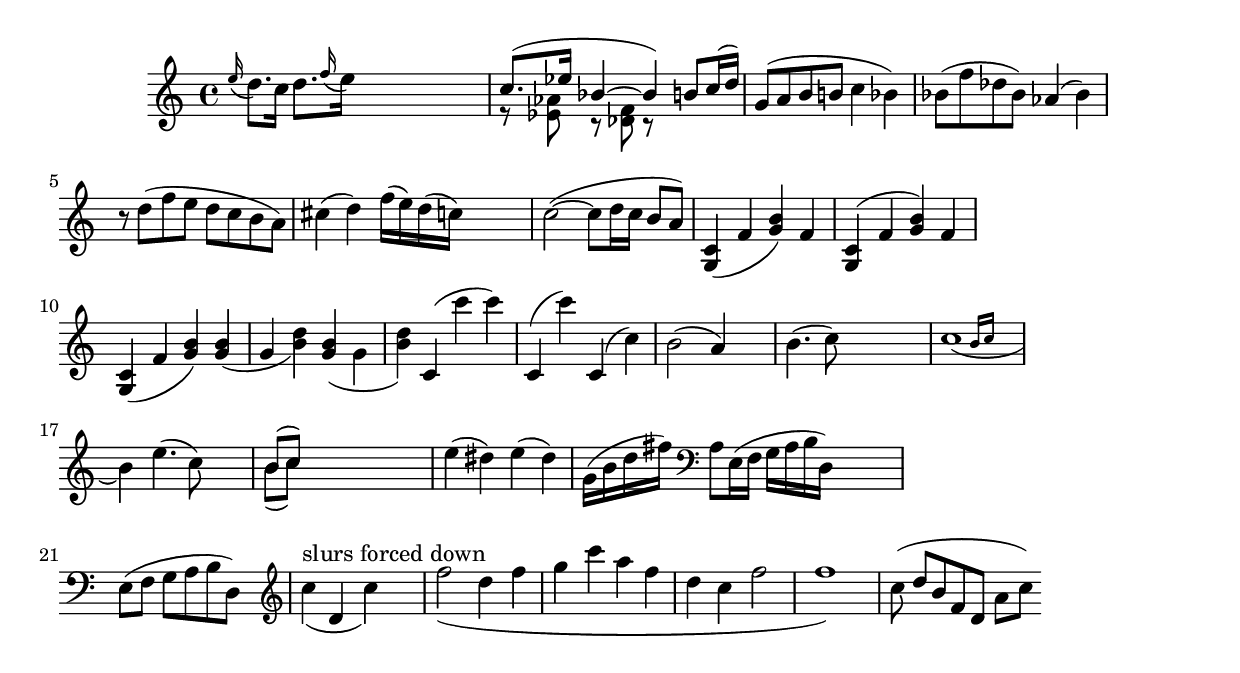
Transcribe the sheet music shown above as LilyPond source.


\header {

    texidoc = "Slur formatting is based on scoring. A large number of
    slurs are generated. Each esthetic aspect gets demerits, the best
    configuration (with least demerits) wins. This must be tested in
    one big file, since changing one score parameter for one situation
    may affect several other situations.

    Tunable parameters are in @file{scm/@/slur.scm}.
"

}

\version "2.19.2"
\layout {
    ragged-right = ##t
%    #(define debug-slur-scoring #t)
}

\relative c'' {

    \grace e=''16( d8.[) c16]
    d=''8.[ \grace f16( e16)]
    s2
    << {c=''8.([ es16] bes4~4 )}
       \\
       {r8  <as es> r <f des> r }
    >>
    \new Voice { \voiceOne b='8[ c16( d])  }
    g,='8[( a b b! ]  c4  bes)
    bes='8( f' des bes) as4( bes)
    r8 d( f e d c b a)
    cis=''4( d)  f=''16( e)    d( c)
    s4

    c=''2(~c8 d16 c b8 a)

    <c,=' g>4 ( f <g b>) f
    <c g>^( f <g b>) f
    <c g>_( f <g b>)
    <g b>_( g  <b d>)
    <g b>_( \stemDown g \stemNeutral  <b d>)
    c,='^( c'' c)
    c,,^( c'')
    c,,^( c')
    | b='2( a4) s4
    | b='4.( c8) s2
    | << c=''1_(
       { s2 \grace { b16 c } } >>
    \break
    b4)
    e=''4.( c8) s4
    | << { b='8[( c]) } \\
	 { b='8[( c]) }>>


    s2.|
    e4( dis4)
    e4( dis4)
    g,='16( b d fis)
    \clef bass a,,=8[ e16(f] g[ a b d,)]  s4 | \break
    e=8[( f] g[ a b d,)]  s4 |

    \clef treble
    \new Voice {
	\slurDown
	c''=''4(^"slurs forced down"  d, c') s4
	f=''2( d4 f | g c a f | d c f2 | f1) |
    }

%    \override Slur.eccentricity = #-2
    c=''8 ( d[ b f d] a'[ c])
}

